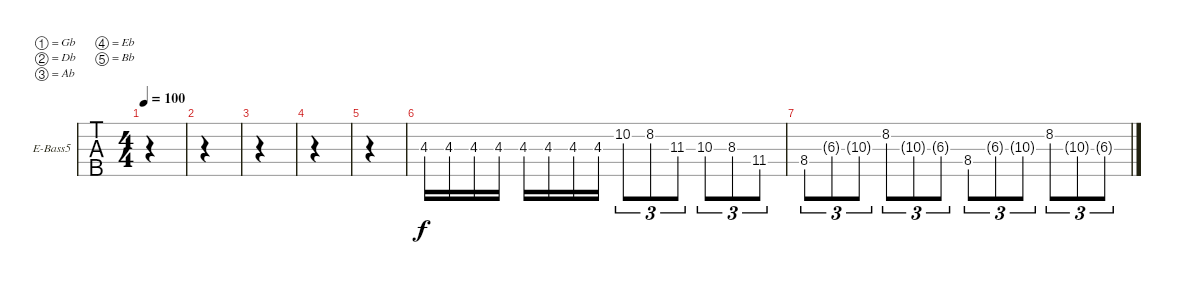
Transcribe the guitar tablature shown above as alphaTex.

\defaultSystemsLayout 4
\bracketExtendMode groupsimilarinstruments
\firstSystemTrackNameOrientation horizontal
\otherSystemsTrackNameOrientation horizontal
\track ("Electric Bass" "E-Bass5") {instrument electricbassfinger}
\staff {tabs}
\tuning (Gb2 Db2 Ab1 Eb1 Bb0)
\ts (4 4)
\tempo 100
\clef f4
\scale
0.333333
\ks c
|
\scale
0.333333 |
\scale
0.333333 |
\scale
0.333333 |
\scale
0.333333 |
\scale
0.333333 4.3.16 4.3.16 4.3.16 4.3.16 4.3.16 4.3.16 4.3.16 4.3.16 10.2.8{tu (3 2)} 8.2.8{tu (3 2)} 11.3.8{tu (3 2)} 10.3.8{tu (3 2)} 8.3.8{tu (3 2)} 11.4.8{tu (3 2)} |
8.4.8{tu (3 2)} 6.3{g}.8{tu (3 2)} 10.3{g}.8{tu (3 2)} 8.2.8{tu (3 2)} 10.3{g}.8{tu (3 2)} 6.3{g}.8{tu (3 2)} 8.4.8{tu (3 2)} 6.3{g}.8{tu (3 2)} 10.3{g}.8{tu (3 2)} 8.2.8{tu (3 2)} 10.3{g}.8{tu (3 2)} 6.3{g}.8{tu (3 2)} |
|
|
|
\scale
0.333333 |
\scale
0.333333 |
\scale
0.333333 |
\scale
0.333333 |
\scale
0.333333 |
\scale
0.333333
